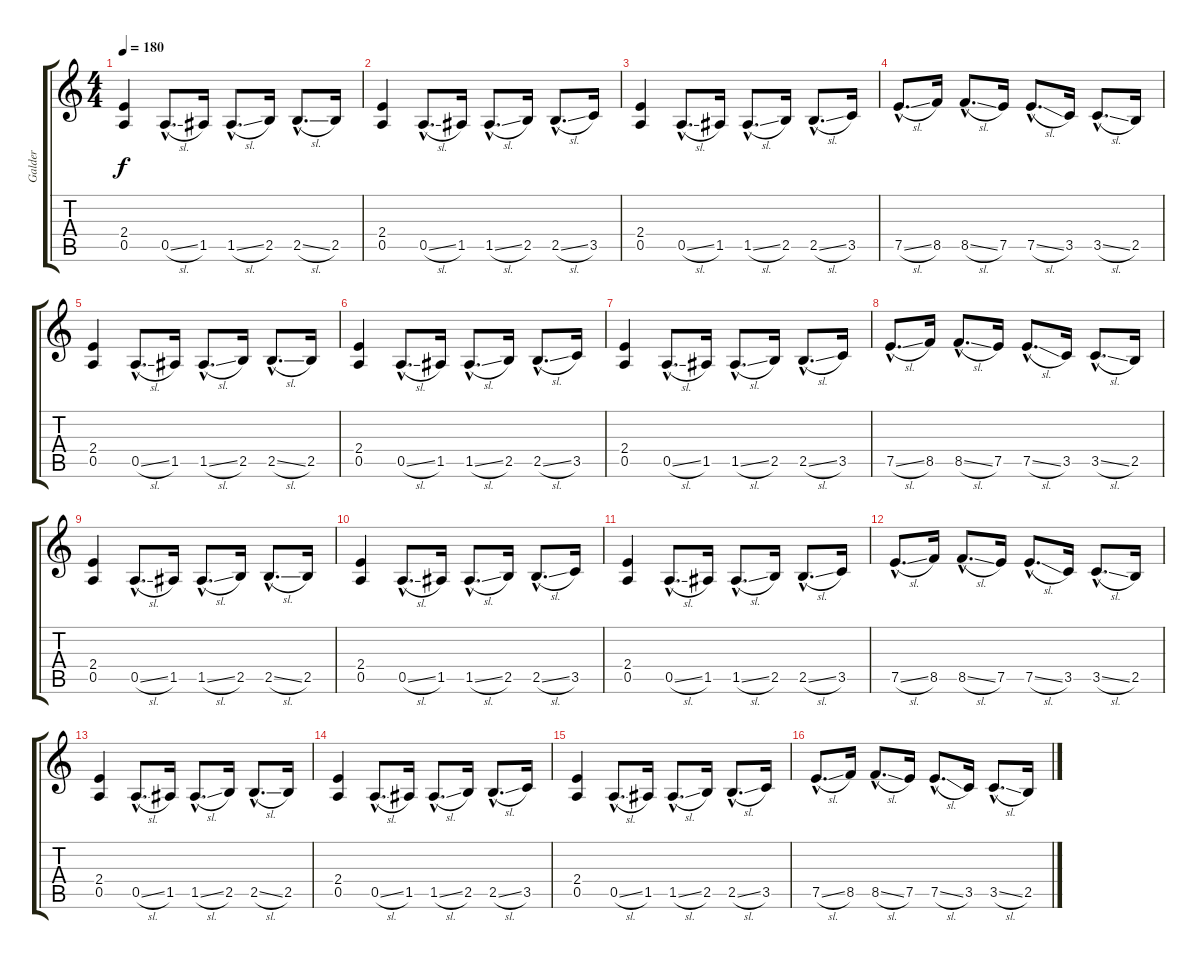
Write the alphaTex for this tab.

\track ("Galder" "Galder") {instrument distortionguitar}
\staff {score tabs}
\tuning (E4 B3 G3 D3 A2 E2) {hide}
\ts (4 4)
\tempo 180
\clef g2
\ks c
(2.4 0.5).4{dy f instrument distortionguitar} 0.5{sl hac}.8{d} 1.5.16 1.5{sl hac}.8{d} 2.5.16 2.5{sl hac}.8{d} 2.5.16 |
(2.4 0.5).4 0.5{sl hac}.8{d} 1.5.16 1.5{sl hac}.8{d} 2.5.16 2.5{sl hac}.8{d} 3.5.16 |
(2.4 0.5).4 0.5{sl hac}.8{d} 1.5.16 1.5{sl hac}.8{d} 2.5.16 2.5{sl hac}.8{d} 3.5.16 |
7.5{sl hac}.8{d} 8.5.16 8.5{sl hac}.8{d} 7.5.16 7.5{sl hac}.8{d} 3.5.16 3.5{sl hac}.8{d} 2.5.16 |
(2.4 0.5).4 0.5{sl hac}.8{d} 1.5.16 1.5{sl hac}.8{d} 2.5.16 2.5{sl hac}.8{d} 2.5.16 |
(2.4 0.5).4 0.5{sl hac}.8{d} 1.5.16 1.5{sl hac}.8{d} 2.5.16 2.5{sl hac}.8{d} 3.5.16 |
(2.4 0.5).4 0.5{sl hac}.8{d} 1.5.16 1.5{sl hac}.8{d} 2.5.16 2.5{sl hac}.8{d} 3.5.16 |
7.5{sl hac}.8{d} 8.5.16 8.5{sl hac}.8{d} 7.5.16 7.5{sl hac}.8{d} 3.5.16 3.5{sl hac}.8{d} 2.5.16 |
(2.4 0.5).4 0.5{sl hac}.8{d} 1.5.16 1.5{sl hac}.8{d} 2.5.16 2.5{sl hac}.8{d} 2.5.16 |
(2.4 0.5).4 0.5{sl hac}.8{d} 1.5.16 1.5{sl hac}.8{d} 2.5.16 2.5{sl hac}.8{d} 3.5.16 |
(2.4 0.5).4 0.5{sl hac}.8{d} 1.5.16 1.5{sl hac}.8{d} 2.5.16 2.5{sl hac}.8{d} 3.5.16 |
7.5{sl hac}.8{d} 8.5.16 8.5{sl hac}.8{d} 7.5.16 7.5{sl hac}.8{d} 3.5.16 3.5{sl hac}.8{d} 2.5.16 |
(2.4 0.5).4 0.5{sl hac}.8{d} 1.5.16 1.5{sl hac}.8{d} 2.5.16 2.5{sl hac}.8{d} 2.5.16 |
(2.4 0.5).4 0.5{sl hac}.8{d} 1.5.16 1.5{sl hac}.8{d} 2.5.16 2.5{sl hac}.8{d} 3.5.16 |
(2.4 0.5).4 0.5{sl hac}.8{d} 1.5.16 1.5{sl hac}.8{d} 2.5.16 2.5{sl hac}.8{d} 3.5.16 |
7.5{sl hac}.8{d} 8.5.16 8.5{sl hac}.8{d} 7.5.16 7.5{sl hac}.8{d} 3.5.16 3.5{sl hac}.8{d} 2.5.16
